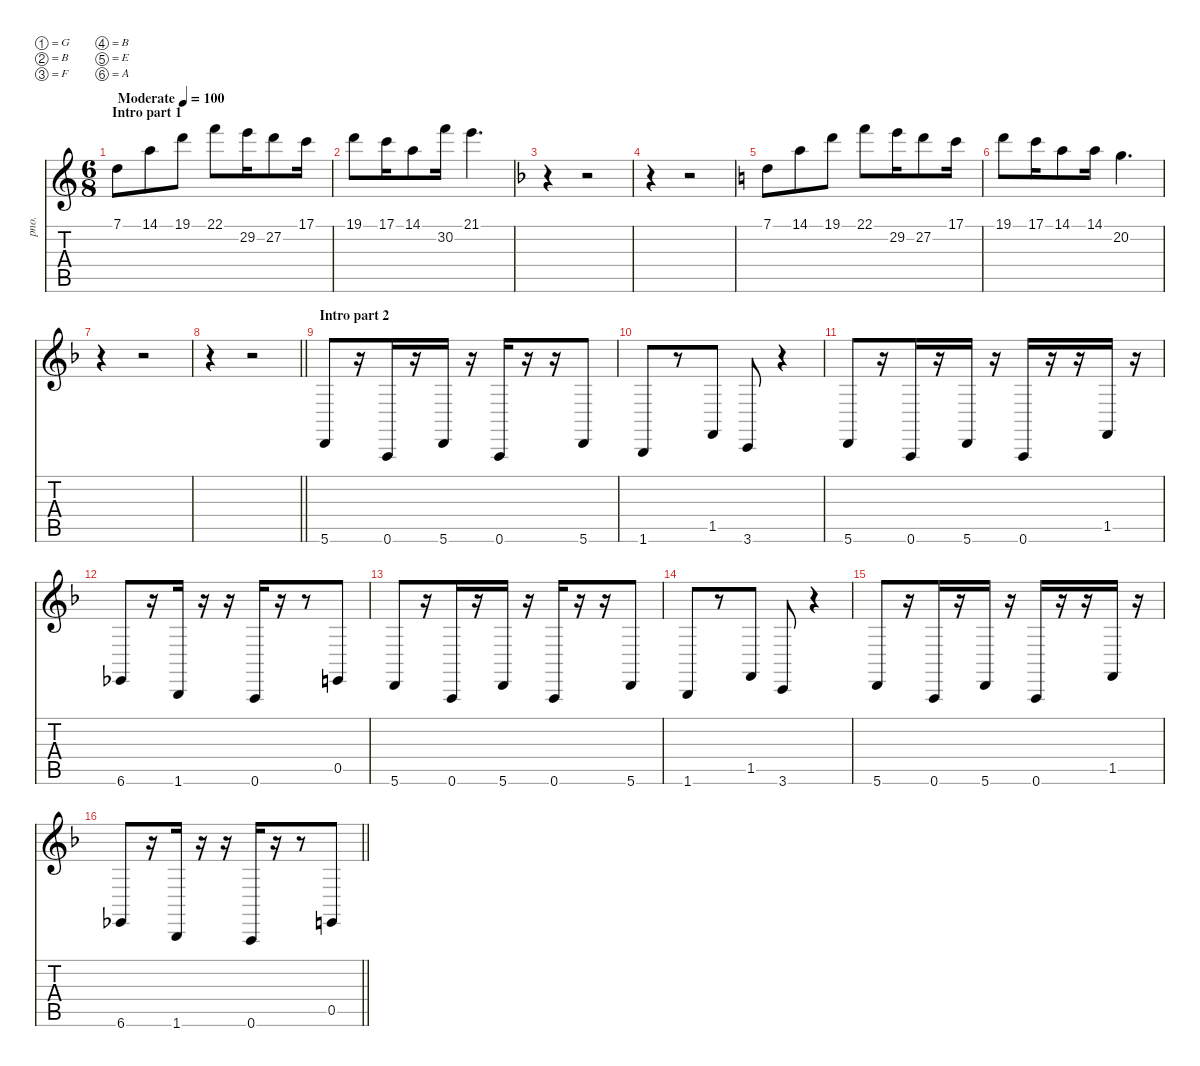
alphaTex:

\defaultSystemsLayout 4
\hideDynamics
\bracketExtendMode nobrackets
\otherSystemsTrackNameOrientation horizontal
\track ("Piano" "pno.") {instrument acousticgrandpiano}
\staff {score tabs}
\tuning (G4 B3 F3 B2 E2 A1)
\ts (6 8)
\beaming (8 3 3)
\section ("" "Intro part 1")
\tempo (100 "Moderate")
\clef g2
\ks c
7.1.8{dy mf instrument acousticgrandpiano} 14.1.8{dy mp} 19.1.8{dy f} 22.1.8 29.2.16 27.2.8 17.1.16 |
19.1.8 17.1.16 14.1.8 30.2.16 21.1.4{d} |
\ks dminor
r.4 r.2 |
r.4 r.2 |
\ks c
7.1.8{dy mf} 14.1.8{dy mp} 19.1.8{dy f} 22.1.8 29.2.16 27.2.8 17.1.16 |
19.1.8 17.1.16 14.1.8 14.1.16 20.2.4{d} |
\ks dminor
r.4 r.2 |
\barLineRight lightlight
r.4 r.2 |
\section ("" "Intro part 2")
5.6{acc forcenatural}.8 r.16 0.6{acc forcenatural}.16 r.16 5.6{acc forcenatural}.16 r.16 0.6{acc forcenatural}.16 r.16 r.16 5.6{acc forcenatural}.8 |
1.6{acc b}.8 r.8 1.5{acc forcenatural}.8 3.6{acc forcenatural}.8 r.4 |
5.6{acc forcenatural}.8 r.16 0.6{acc forcenatural}.16 r.16 5.6{acc forcenatural}.16 r.16 0.6{acc forcenatural}.16 r.16 r.16 1.5{acc forcenatural}.16 r.16 |
6.6{acc b}.8 r.16 1.6{acc b}.16 r.16 r.16 0.6{acc forcenatural}.16 r.16 r.8 0.5{acc forcenatural}.8 |
5.6{acc forcenatural}.8 r.16 0.6{acc forcenatural}.16 r.16 5.6{acc forcenatural}.16 r.16 0.6{acc forcenatural}.16 r.16 r.16 5.6{acc forcenatural}.8 |
1.6{acc b}.8 r.8 1.5{acc forcenatural}.8 3.6{acc forcenatural}.8 r.4 |
5.6{acc forcenatural}.8 r.16 0.6{acc forcenatural}.16 r.16 5.6{acc forcenatural}.16 r.16 0.6{acc forcenatural}.16 r.16 r.16 1.5{acc forcenatural}.16 r.16 |
\barLineRight lightlight
6.6{acc b}.8 r.16 1.6{acc b}.16 r.16 r.16 0.6{acc forcenatural}.16 r.16 r.8 0.5{acc forcenatural}.8
